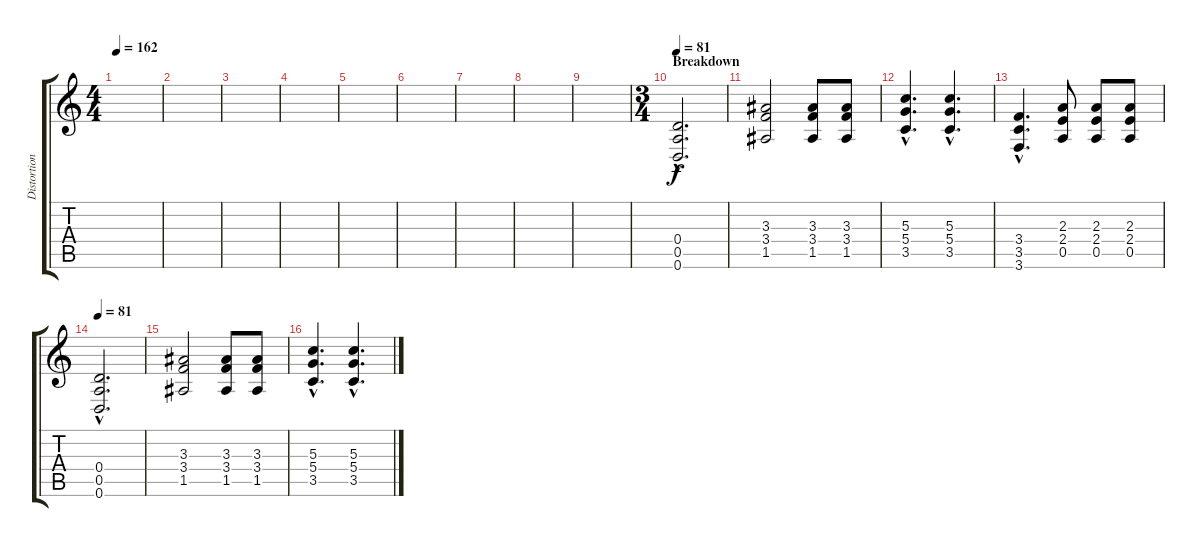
\track ("Distortion Guitar" "Distortion") {instrument distortionguitar}
\staff {score tabs}
\tuning (E4 B3 G3 D3 A2 D2) {hide}
\ts (4 4)
\tempo 162
\clef g2
\ks c
|
|
|
|
|
|
|
|
|
\ts (3 4)
\section ("" "Breakdown")
\tempo 81
(0.4{hac} 0.5{hac} 0.6{hac}).2{d} |
(3.3 3.4 1.5).2 (3.3 3.4 1.5).8 (3.3 3.4 1.5).8 |
(5.3{hac} 5.4{hac} 3.5{hac}).4{d} (5.3{hac} 5.4{hac} 3.5{hac}).4{d} |
(3.4{hac} 3.5{hac} 3.6{hac}).4{d} (2.3 2.4 0.5).8 (2.3 2.4 0.5).8 (2.3 2.4 0.5).8 |
\tempo 81
(0.4{hac} 0.5{hac} 0.6{hac}).2{d} |
(3.3 3.4 1.5).2 (3.3 3.4 1.5).8 (3.3 3.4 1.5).8 |
(5.3{hac} 5.4{hac} 3.5{hac}).4{d} (5.3{hac} 5.4{hac} 3.5{hac}).4{d}
